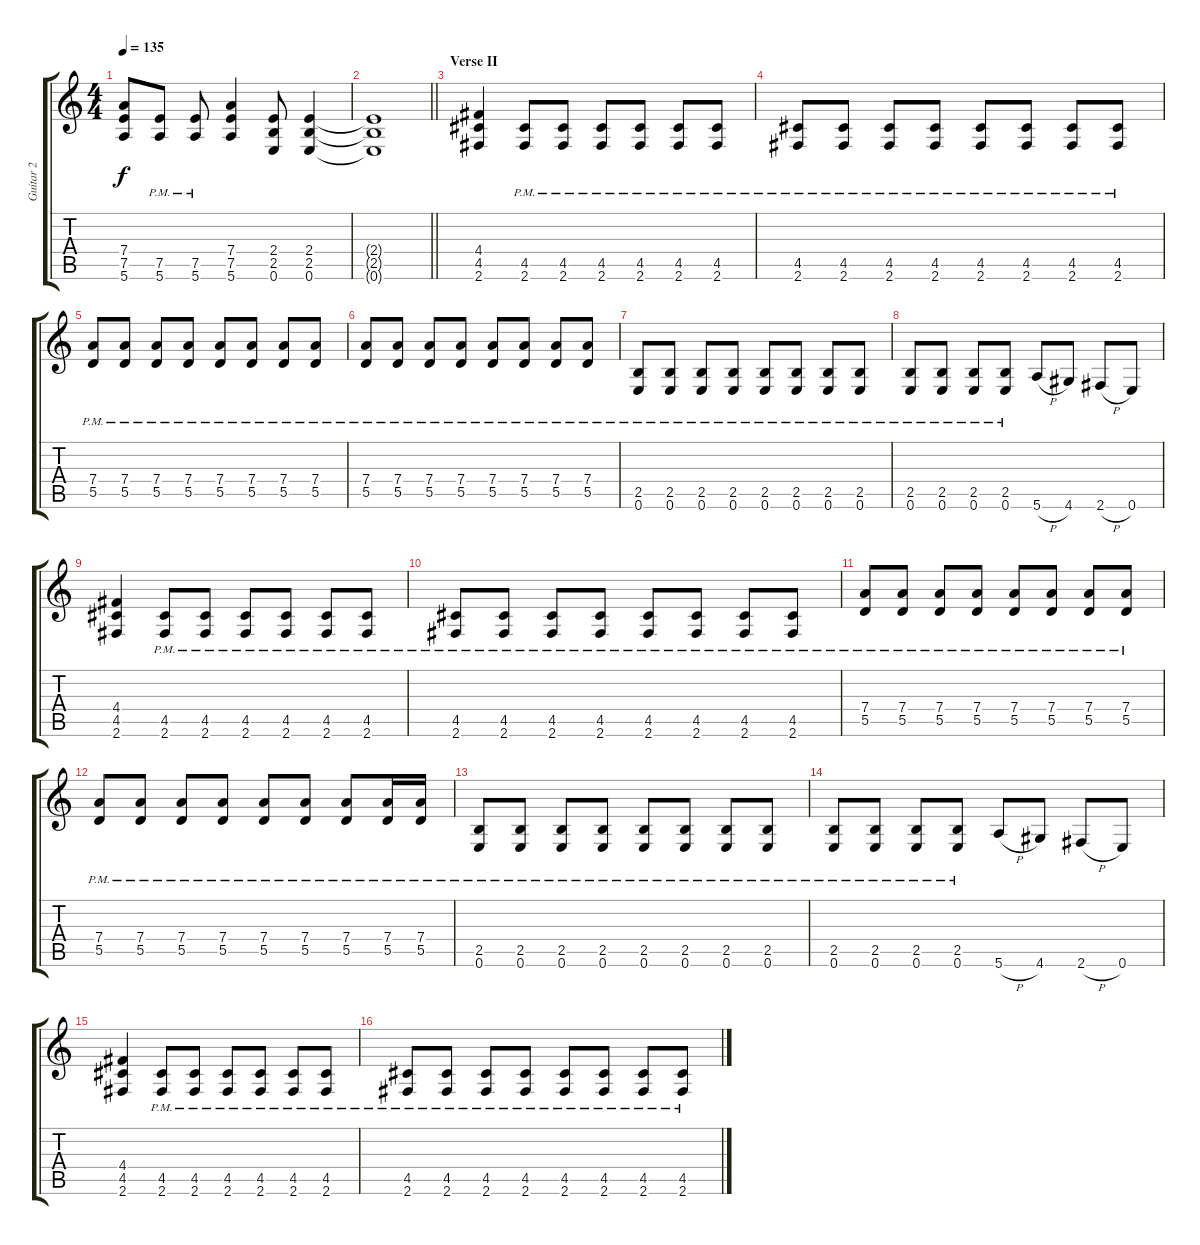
\track ("Guitar 2" "Guitar 2") {instrument overdrivenguitar}
\staff {score tabs}
\tuning (E4 B3 G3 D3 A2 E2) {hide}
\ts (4 4)
\tempo 135
\clef g2
\ks c
(7.4 7.5 5.6).8{dy f} (7.5{pm} 5.6{pm}).8 (7.5{pm} 5.6{pm}).8 (7.4 7.5 5.6).4 (2.4 2.5 0.6).8 (2.4 2.5 0.6).4 |
\barLineRight lightlight
(2.4{t} 2.5{t} 0.6{t}).1 |
\section ("" "Verse II")
(4.4 4.5 2.6).4 (4.5{pm} 2.6{pm}).8 (4.5{pm} 2.6{pm}).8 (4.5{pm} 2.6{pm}).8 (4.5{pm} 2.6{pm}).8 (4.5{pm} 2.6{pm}).8 (4.5{pm} 2.6{pm}).8 |
(4.5{pm} 2.6{pm}).8 (4.5{pm} 2.6{pm}).8 (4.5{pm} 2.6{pm}).8 (4.5{pm} 2.6{pm}).8 (4.5{pm} 2.6{pm}).8 (4.5{pm} 2.6{pm}).8 (4.5{pm} 2.6{pm}).8 (4.5{pm} 2.6{pm}).8 |
(7.4{pm} 5.5{pm}).8 (7.4{pm} 5.5{pm}).8 (7.4{pm} 5.5{pm}).8 (7.4{pm} 5.5{pm}).8 (7.4{pm} 5.5{pm}).8 (7.4{pm} 5.5{pm}).8 (7.4{pm} 5.5{pm}).8 (7.4{pm} 5.5{pm}).8 |
(7.4{pm} 5.5{pm}).8 (7.4{pm} 5.5{pm}).8 (7.4{pm} 5.5{pm}).8 (7.4{pm} 5.5{pm}).8 (7.4{pm} 5.5{pm}).8 (7.4{pm} 5.5{pm}).8 (7.4{pm} 5.5{pm}).8 (7.4{pm} 5.5{pm}).8 |
(2.5{pm} 0.6{pm}).8 (2.5{pm} 0.6{pm}).8 (2.5{pm} 0.6{pm}).8 (2.5{pm} 0.6{pm}).8 (2.5{pm} 0.6{pm}).8 (2.5{pm} 0.6{pm}).8 (2.5{pm} 0.6{pm}).8 (2.5{pm} 0.6{pm}).8 |
(2.5{pm} 0.6{pm}).8 (2.5{pm} 0.6{pm}).8 (2.5{pm} 0.6{pm}).8 (2.5{pm} 0.6{pm}).8 5.6{h}.8 4.6.8 2.6{h}.8 0.6.8 |
(4.4 4.5 2.6).4 (4.5{pm} 2.6{pm}).8 (4.5{pm} 2.6{pm}).8 (4.5{pm} 2.6{pm}).8 (4.5{pm} 2.6{pm}).8 (4.5{pm} 2.6{pm}).8 (4.5{pm} 2.6{pm}).8 |
(4.5{pm} 2.6{pm}).8 (4.5{pm} 2.6{pm}).8 (4.5{pm} 2.6{pm}).8 (4.5{pm} 2.6{pm}).8 (4.5{pm} 2.6{pm}).8 (4.5{pm} 2.6{pm}).8 (4.5{pm} 2.6{pm}).8 (4.5{pm} 2.6{pm}).8 |
(7.4{pm} 5.5{pm}).8 (7.4{pm} 5.5{pm}).8 (7.4{pm} 5.5{pm}).8 (7.4{pm} 5.5{pm}).8 (7.4{pm} 5.5{pm}).8 (7.4{pm} 5.5{pm}).8 (7.4{pm} 5.5{pm}).8 (7.4{pm} 5.5{pm}).8 |
(7.4{pm} 5.5{pm}).8 (7.4{pm} 5.5{pm}).8 (7.4{pm} 5.5{pm}).8 (7.4{pm} 5.5{pm}).8 (7.4{pm} 5.5{pm}).8 (7.4{pm} 5.5{pm}).8 (7.4{pm} 5.5{pm}).8 (7.4{pm} 5.5{pm}).16 (7.4{pm} 5.5{pm}).16 |
(2.5{pm} 0.6{pm}).8 (2.5{pm} 0.6{pm}).8 (2.5{pm} 0.6{pm}).8 (2.5{pm} 0.6{pm}).8 (2.5{pm} 0.6{pm}).8 (2.5{pm} 0.6{pm}).8 (2.5{pm} 0.6{pm}).8 (2.5{pm} 0.6{pm}).8 |
(2.5{pm} 0.6{pm}).8 (2.5{pm} 0.6{pm}).8 (2.5{pm} 0.6{pm}).8 (2.5{pm} 0.6{pm}).8 5.6{h}.8 4.6.8 2.6{h}.8 0.6.8 |
(4.4 4.5 2.6).4 (4.5{pm} 2.6{pm}).8 (4.5{pm} 2.6{pm}).8 (4.5{pm} 2.6{pm}).8 (4.5{pm} 2.6{pm}).8 (4.5{pm} 2.6{pm}).8 (4.5{pm} 2.6{pm}).8 |
(4.5{pm} 2.6{pm}).8 (4.5{pm} 2.6{pm}).8 (4.5{pm} 2.6{pm}).8 (4.5{pm} 2.6{pm}).8 (4.5{pm} 2.6{pm}).8 (4.5{pm} 2.6{pm}).8 (4.5{pm} 2.6{pm}).8 (4.5{pm} 2.6{pm}).8
